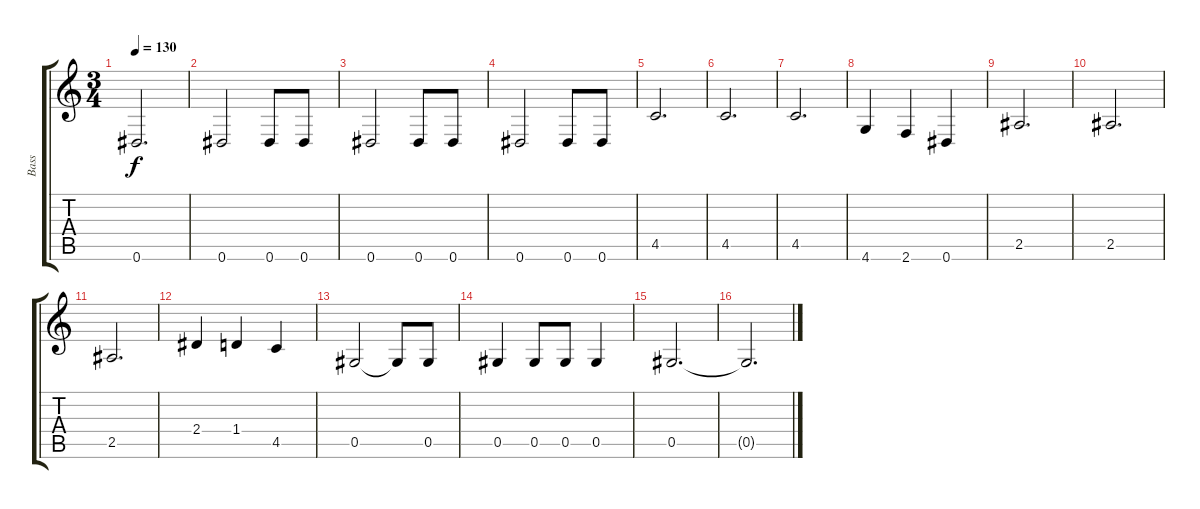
\track ("Bass" "Bass") {instrument electricbasspick}
\staff {score tabs}
\tuning (Eb4 Bb3 Gb3 Db3 Ab2 Eb2) {hide}
\ts (3 4)
\tempo 130
\clef g2
\ks c
0.6.2{d dy f} |
0.6.2 0.6.8 0.6.8 |
0.6.2 0.6.8 0.6.8 |
0.6.2 0.6.8 0.6.8 |
4.5.2{d} |
4.5.2{d} |
4.5.2{d} |
4.6.4 2.6.4 0.6.4 |
2.5.2{d} |
2.5.2{d} |
2.5.2{d} |
2.4.4 1.4.4 4.5.4 |
0.5.2 0.5{t}.8 0.5.8 |
0.5.4 0.5.8 0.5.8 0.5.4 |
0.5.2{d} |
0.5{t}.2{d}
